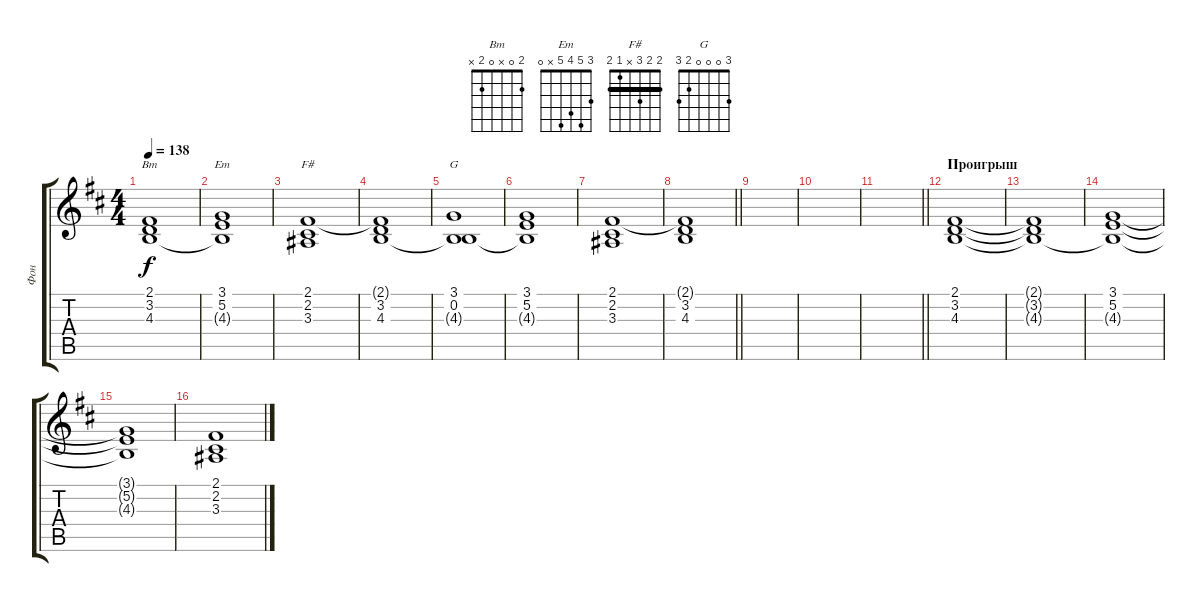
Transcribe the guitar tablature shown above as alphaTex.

\track ("Фон" "Фон") {instrument pad2warm}
\staff {score tabs}
\tuning (E4 B3 G3 D3 A2 E2) {hide}
\chord ("Bm" 2 0 x 0 2 x)
\chord ("Em" 3 5 4 5 x 0)
\chord ("F#" 2 2 3 x 1 2) {barre 2}
\chord ("G" 3 0 0 0 2 3)
\ts (4 4)
\tempo 138
\clef g2
\ks bminor
(2.1 3.2 4.3).1{ch "Bm" dy f} |
(3.1 5.2 4.3{t}).1{ch "Em"} |
(2.1 2.2 3.3).1{ch "F#"} |
(2.1{t} 3.2 4.3).1 |
(3.1 0.2 4.3{t}).1{ch "G"} |
(3.1 5.2 4.3{t}).1 |
(2.1 2.2 3.3).1 |
\barLineRight lightlight
(2.1{t} 3.2 4.3).1 |
\section ("" "")
|
|
\barLineRight lightlight
|
\section ("" "Проигрыш")
(2.1 3.2 4.3).1{volume 7} |
(2.1{t} 3.2{t} 4.3{t}).1 |
(3.1 5.2 4.3{t}).1 |
(3.1{t} 5.2{t} 4.3{t}).1 |
(2.1 2.2 3.3).1
